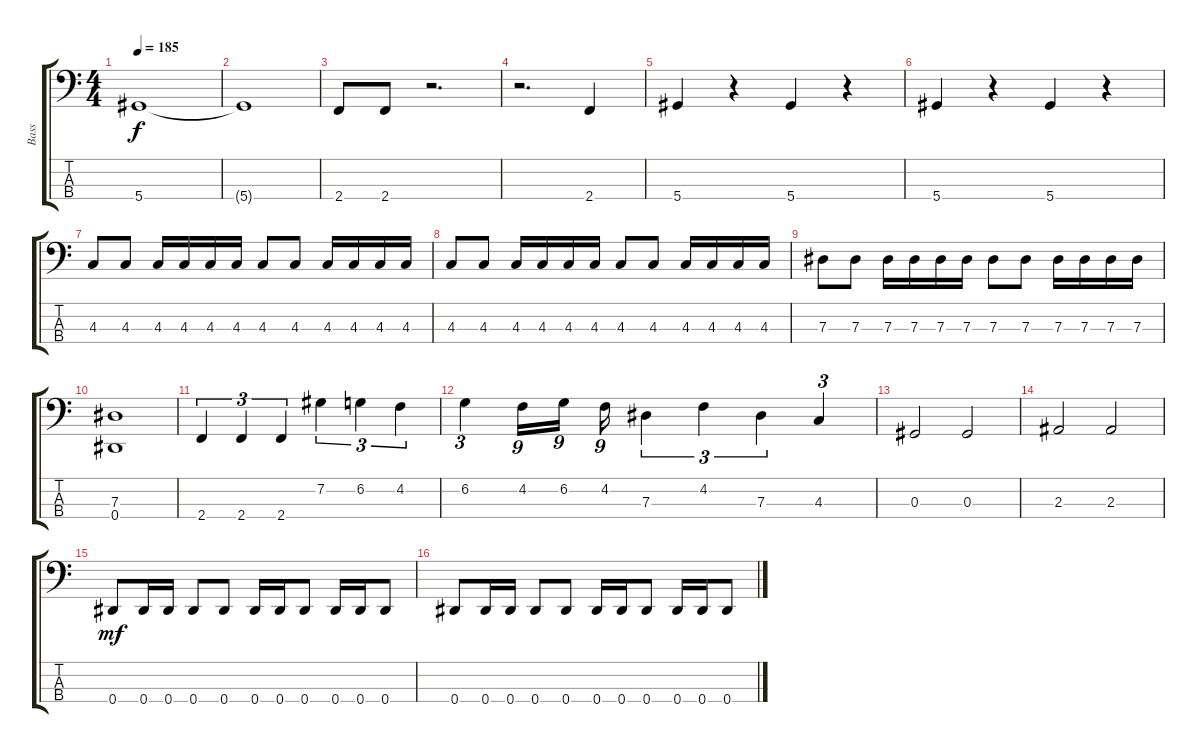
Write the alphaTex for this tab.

\track ("Bass" "Bass") {instrument electricbassfinger}
\staff {score tabs}
\tuning (Gb2 Db2 Ab1 Eb1) {hide}
\ts (4 4)
\tempo 185
\clef f4
\ks c
5.4.1{dy f} |
5.4{t}.1 |
2.4.8 2.4.8 r.2{d} |
r.2{d} 2.4.4 |
5.4.4 r.4 5.4.4 r.4 |
5.4.4 r.4 5.4.4 r.4 |
4.3.8 4.3.8 4.3.16 4.3.16 4.3.16 4.3.16 4.3.8 4.3.8 4.3.16 4.3.16 4.3.16 4.3.16 |
4.3.8 4.3.8 4.3.16 4.3.16 4.3.16 4.3.16 4.3.8 4.3.8 4.3.16 4.3.16 4.3.16 4.3.16 |
7.3.8 7.3.8 7.3.16 7.3.16 7.3.16 7.3.16 7.3.8 7.3.8 7.3.16 7.3.16 7.3.16 7.3.16 |
(7.3 0.4).1 |
2.4.4{tu (3 2)} 2.4.4{tu (3 2)} 2.4.4{tu (3 2)} 7.2.4{tu (3 2)} 6.2.4{tu (3 2)} 4.2.4{tu (3 2)} |
6.2.4{tu (3 2)} 4.2.16{tu (9 8)} 6.2.16{tu (9 8)} 4.2.16{tu (9 8)} 7.3.4{tu (3 2)} 4.2.4{tu (3 2)} 7.3.4{tu (3 2)} 4.3.4{tu (3 2)} |
0.3.2 0.3.2 |
2.3.2 2.3.2 |
0.4.8{dy mf} 0.4.16 0.4.16 0.4.8 0.4.8 0.4.16 0.4.16 0.4.8 0.4.16 0.4.16 0.4.8 |
0.4.8 0.4.16 0.4.16 0.4.8 0.4.8 0.4.16 0.4.16 0.4.8 0.4.16 0.4.16 0.4.8
